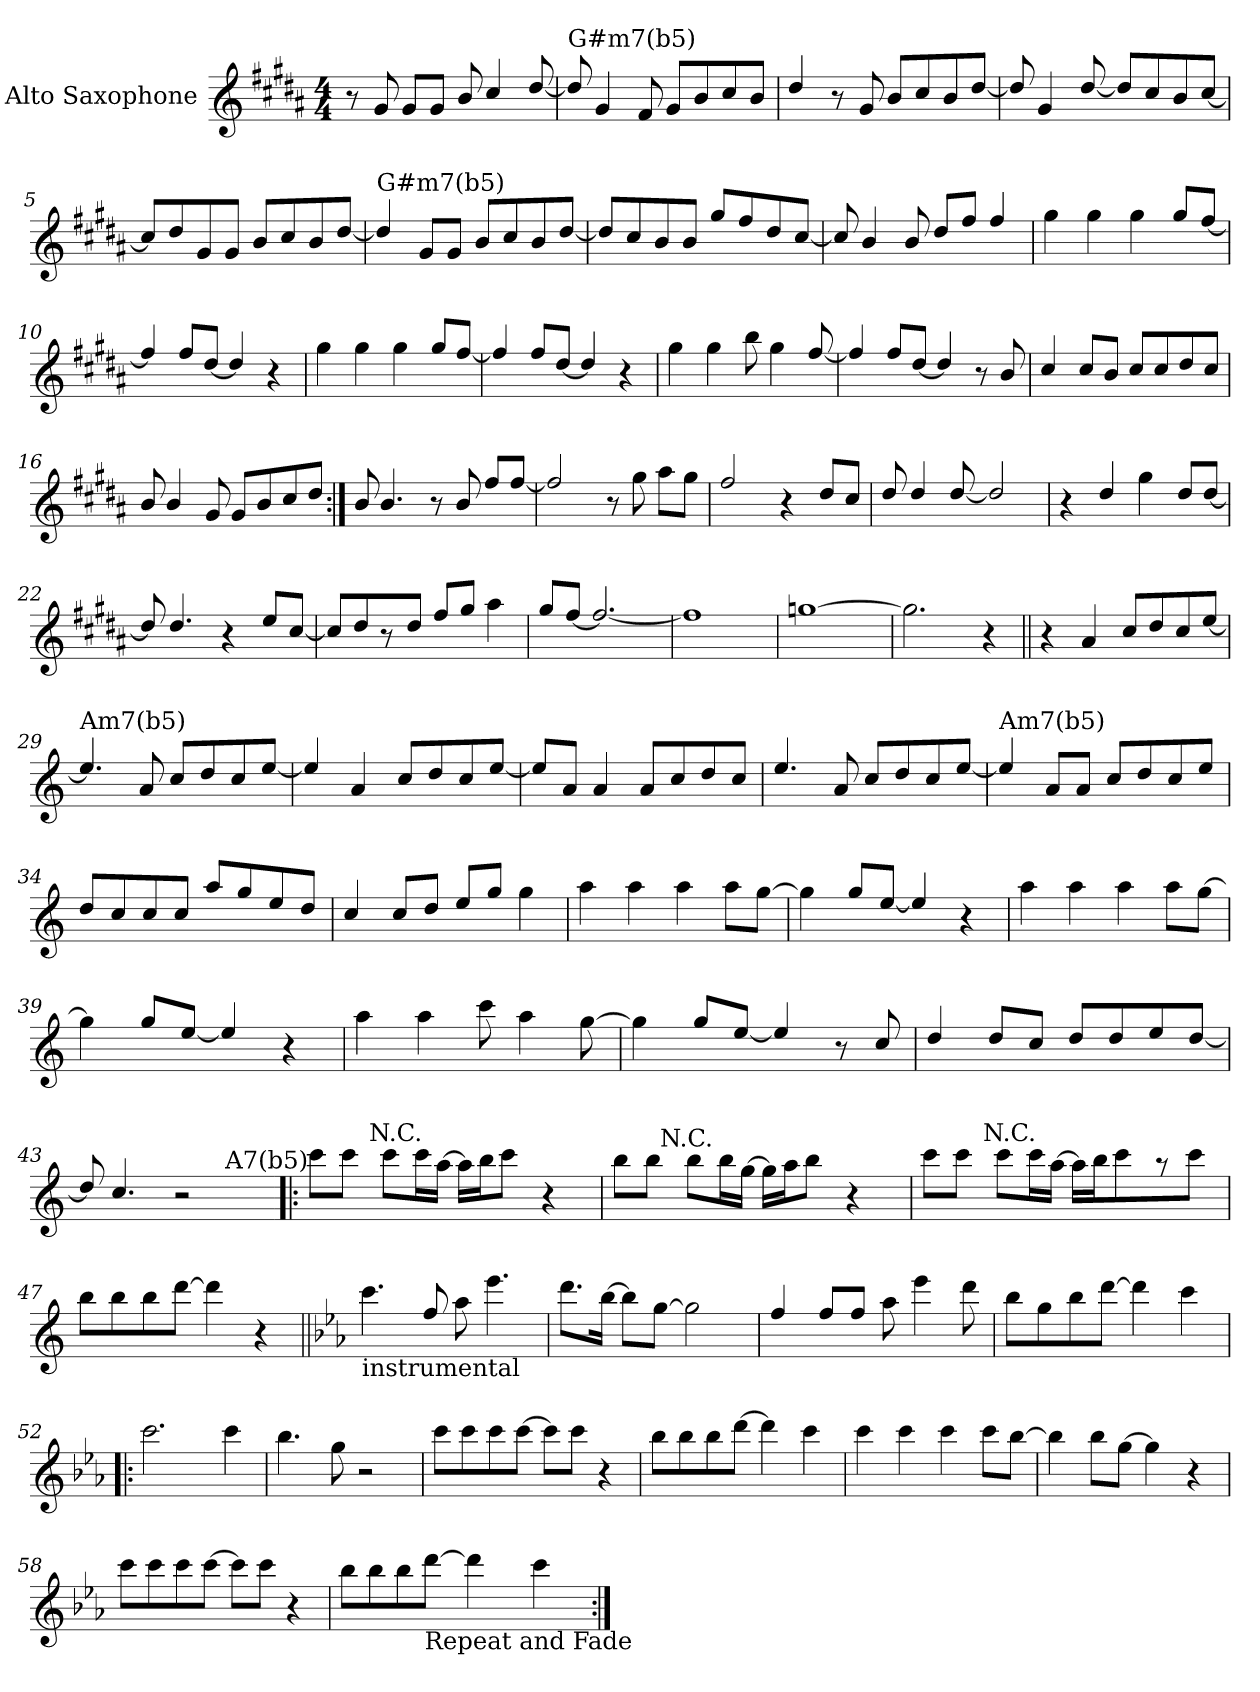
**kern
*part1
*staff1
*I"Alto Saxophone
*I'A. Sax.
*clefG2
*ITrd5c9
*k[f#c#]
*D:
*M4/4
=1
8r
8B/
8B/L
8B/J
8d/
4e/
[8f#/
=2
!LO:TX:a:t=G#m7(b5)
8f#/]
4B/
8A/
8B/L
8d/
8e/
8d/J
=3
4f#/
8r
8B/
8d/L
8e/
8d/
[8f#/J
=4
8f#/]
4B/
[8f#/
8f#/L]
8e/
8d/
[8e/J
!!LO:LB:g=z
=5
8e/L]
8f#/
8B/
8B/J
8d/L
8e/
8d/
[8f#/J
=6
!LO:TX:a:t=G#m7(b5)
4f#/]
8B/L
8B/J
8d/L
8e/
8d/
[8f#/J
=7
8f#/L]
8e/
8d/
8d/J
8b/L
8a/
8f#/
[8e/J
=8
8e/]
4d/
8d/
8f#/L
8a/J
4a/
!!LO:LB:g=z
=9
4b\
4b\
4b\
8b/L
[8a/J
=10
4a/]
8a/L
[8f#/J
4f#/]
4r
=11
4b\
4b\
4b\
8b/L
[8a/J
=12
4a/]
8a/L
[8f#/J
4f#/]
4r
!!LO:LB:g=z
=13
4b\
4b\
8dd\
4b\
[8a/
=14
4a/]
8a/L
[8f#/J
4f#/]
8r
8d/
=15
4e/
8e/L
8d/J
8e/L
8e/
8f#/
8e/J
=16
8d/
4d/
8B/
8B/L
8d/
8e/
8f#/J
=17:|!
8d/
4.d/
8r
8d/
8a/L
[8a/J
!!LO:LB:g=z
=18
2a/]
8r
8b\
8cc#\L
8b\J
=19
2a/
4r
8f#/L
8e/J
=20
8f#/
4f#/
[8f#/
2f#/]
=21
4r
4f#/
4b\
8f#/L
[8f#/J
!!LO:LB:g=z
=22
8f#/]
4.f#/
4r
8g/L
[8e/J
=23
8e/L]
8f#/
8r
8f#/J
8a/L
8b/J
4cc#\
=24
8b/L
[8a/J
2.a/_
=25
1a]
=26
[1b-X
=27
2.b-\]
4r
!!LO:LB:g=z
=28||
*k[b-e-a-]
*E-:
4r
4c/
8e-/L
8f/
8e-/
[8g/J
=29
!LO:TX:a:t=Am7(b5)
4.g/]
8c/
8e-/L
8f/
8e-/
[8g/J
=30
4g/]
4c/
8e-/L
8f/
8e-/
[8g/J
=31
8g/L]
8c/J
4c/
8c/L
8e-/
8f/
8e-/J
!!LO:LB:g=z
=32
4.g/
8c/
8e-/L
8f/
8e-/
[8g/J
=33
!LO:TX:a:t=Am7(b5)
4g/]
8c/L
8c/J
8e-/L
8f/
8e-/
8g/J
=34
8f/L
8e-/
8e-/
8e-/J
8cc/L
8b-/
8g/
8f/J
=35
4e-/
8e-/L
8f/J
8g/L
8b-/J
4b-\
!!LO:LB:g=z
=36
4cc\
4cc\
4cc\
8cc\L
[8b-\J
=37
4b-\]
8b-/L
[8g/J
4g/]
4r
=38
4cc\
4cc\
4cc\
8cc\L
[8b-\J
=39
4b-\]
8b-/L
[8g/J
4g/]
4r
!!LO:LB:g=z
=40
4cc\
4cc\
8ee-\
4cc\
[8b-\
=41
4b-\]
8b-/L
[8g/J
4g/]
8r
8e-/
=42
4f/
8f/L
8e-/J
8f/L
8f/
8g/
[8f/J
=43
*^
8f/]	2.ryy
4.e-/	.
2r	.
!	!LO:TX:a:t=A7(b5)
.	4ryy
!!LO:LB:g=z	!!
=44!|:	=44!|:
8ee-\L	8..ryy
8ee-\J	.
!	!LO:TX:a:t=N.C.
.	2ryy
8ee-\L	.
16ee-\L	.
[16cc\JJ	.
16cc\LL]	.
16dd\J	.
8ee-\J	.
.	4ryy
4r	.
.	32ryy
=45	=45
8dd\L	8ryy
8dd\J	32ryy
!	!LO:TX:a:t=N.C.
.	2ryy
8dd\L	.
16dd\L	.
[16b-\JJ	.
16b-\LL]	.
16cc\J	.
8dd\J	.
.	4ryy
4r	.
.	16.ryy
=46	=46
8ee-\L	8..ryy
8ee-\J	.
!	!LO:TX:a:t=N.C.
.	2ryy
8ee-\L	.
16ee-\L	.
[16cc\JJ	.
16cc\LL]	.
16dd\J	.
8ee-\	.
.	4ryy
8r	.
8ee-\J	.
.	32ryy
*v	*v
=47
8dd\L
8dd\
8dd\
[8ff\J
4ff\]
4r
!!LO:PB:g=z
=48||
*k[b-e-a-d-g-c-]
*G-:
!LO:TX:b:t=instrumental
4.ee-\
8a-/
8cc-\
4.gg-\
=49
8.ff\L
[16dd-\Jk
8dd-\L]
[8b-\J
2b-\]
=50
4a-/
8a-/L
8a-/J
8cc-\
4gg-\
8ff\
=51
8dd-\L
8b-\
8dd-\
[8ff\J
4ff\]
4ee-\
!!LO:LB:g=z
=52!|:
2.ee-\
4ee-\
=53
4.dd-\
8b-\
2r
=54
8ee-\L
8ee-\
8ee-\
[8ee-\J
8ee-\L]
8ee-\J
4r
=55
8dd-\L
8dd-\
8dd-\
[8ff\J
4ff\]
4ee-\
!!LO:LB:g=z
=56
4ee-\
4ee-\
4ee-\
8ee-\L
[8dd-\J
=57
4dd-\]
8dd-\L
[8b-\J
4b-\]
4r
=58
8ee-\L
8ee-\
8ee-\
[8ee-\J
8ee-\L]
8ee-\J
4r
=59
8dd-\L
8dd-\
8dd-\
!LO:TX:b:t=Repeat and Fade
[8ff\J
4ff\]
4ee-\
=:|!
*-
